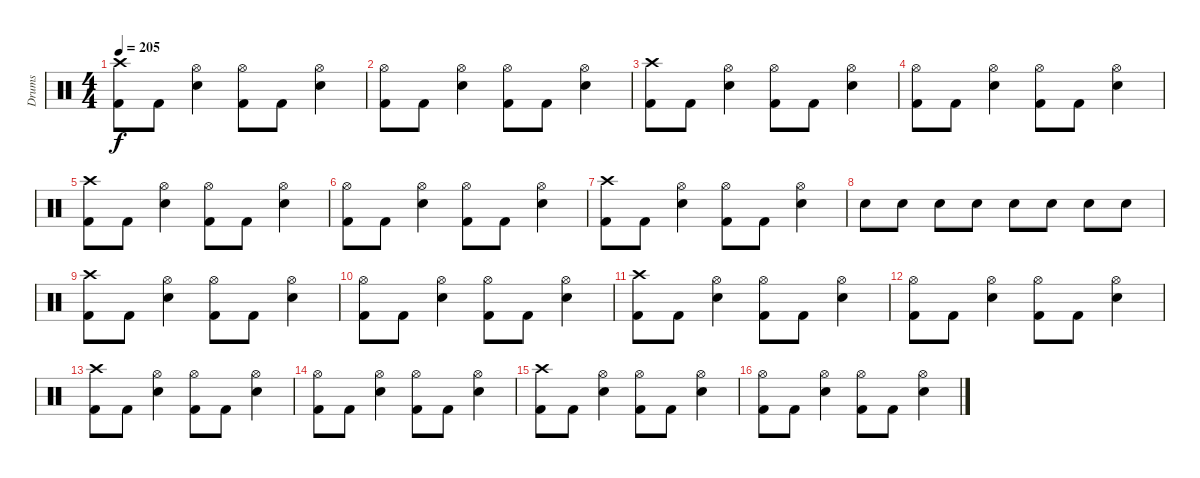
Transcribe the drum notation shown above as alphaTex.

\track ("Drums" "Drums") {instrument percussion}
\staff {score}
\articulation defaults
\ts (4 4)
\tempo 205
\clef neutral
\ks c
("Crash high (hit)" "Kick (hit) 2").8{dy f} "Kick (hit) 2".8 ("Hi-Hat (open)" "Snare (hit) 2").4 ("Hi-Hat (open)" "Kick (hit) 2").8 "Kick (hit) 2".8 ("Hi-Hat (open)" "Snare (hit) 2").4 |
("Hi-Hat (open)" "Kick (hit) 2").8 "Kick (hit) 2".8 ("Hi-Hat (open)" "Snare (hit) 2").4 ("Hi-Hat (open)" "Kick (hit) 2").8 "Kick (hit) 2".8 ("Hi-Hat (open)" "Snare (hit) 2").4 |
("Crash high (hit)" "Kick (hit) 2").8 "Kick (hit) 2".8 ("Hi-Hat (open)" "Snare (hit) 2").4 ("Hi-Hat (open)" "Kick (hit) 2").8 "Kick (hit) 2".8 ("Hi-Hat (open)" "Snare (hit) 2").4 |
("Hi-Hat (open)" "Kick (hit) 2").8 "Kick (hit) 2".8 ("Hi-Hat (open)" "Snare (hit) 2").4 ("Hi-Hat (open)" "Kick (hit) 2").8 "Kick (hit) 2".8 ("Hi-Hat (open)" "Snare (hit) 2").4 |
("Crash high (hit)" "Kick (hit) 2").8 "Kick (hit) 2".8 ("Hi-Hat (open)" "Snare (hit) 2").4 ("Hi-Hat (open)" "Kick (hit) 2").8 "Kick (hit) 2".8 ("Hi-Hat (open)" "Snare (hit) 2").4 |
("Hi-Hat (open)" "Kick (hit) 2").8 "Kick (hit) 2".8 ("Hi-Hat (open)" "Snare (hit) 2").4 ("Hi-Hat (open)" "Kick (hit) 2").8 "Kick (hit) 2".8 ("Hi-Hat (open)" "Snare (hit) 2").4 |
("Crash high (hit)" "Kick (hit) 2").8 "Kick (hit) 2".8 ("Hi-Hat (open)" "Snare (hit) 2").4 ("Hi-Hat (open)" "Kick (hit) 2").8 "Kick (hit) 2".8 ("Hi-Hat (open)" "Snare (hit) 2").4 |
"Snare (hit) 2".8 "Snare (hit) 2".8 "Snare (hit) 2".8 "Snare (hit) 2".8 "Snare (hit) 2".8 "Snare (hit) 2".8 "Snare (hit) 2".8 "Snare (hit) 2".8 |
("Crash high (hit)" "Kick (hit) 2").8 "Kick (hit) 2".8 ("Hi-Hat (open)" "Snare (hit) 2").4 ("Hi-Hat (open)" "Kick (hit) 2").8 "Kick (hit) 2".8 ("Hi-Hat (open)" "Snare (hit) 2").4 |
("Hi-Hat (open)" "Kick (hit) 2").8 "Kick (hit) 2".8 ("Hi-Hat (open)" "Snare (hit) 2").4 ("Hi-Hat (open)" "Kick (hit) 2").8 "Kick (hit) 2".8 ("Hi-Hat (open)" "Snare (hit) 2").4 |
("Crash high (hit)" "Kick (hit) 2").8 "Kick (hit) 2".8 ("Hi-Hat (open)" "Snare (hit) 2").4 ("Hi-Hat (open)" "Kick (hit) 2").8 "Kick (hit) 2".8 ("Hi-Hat (open)" "Snare (hit) 2").4 |
("Hi-Hat (open)" "Kick (hit) 2").8 "Kick (hit) 2".8 ("Hi-Hat (open)" "Snare (hit) 2").4 ("Hi-Hat (open)" "Kick (hit) 2").8 "Kick (hit) 2".8 ("Hi-Hat (open)" "Snare (hit) 2").4 |
("Crash high (hit)" "Kick (hit) 2").8 "Kick (hit) 2".8 ("Hi-Hat (open)" "Snare (hit) 2").4 ("Hi-Hat (open)" "Kick (hit) 2").8 "Kick (hit) 2".8 ("Hi-Hat (open)" "Snare (hit) 2").4 |
("Hi-Hat (open)" "Kick (hit) 2").8 "Kick (hit) 2".8 ("Hi-Hat (open)" "Snare (hit) 2").4 ("Hi-Hat (open)" "Kick (hit) 2").8 "Kick (hit) 2".8 ("Hi-Hat (open)" "Snare (hit) 2").4 |
("Crash high (hit)" "Kick (hit) 2").8 "Kick (hit) 2".8 ("Hi-Hat (open)" "Snare (hit) 2").4 ("Hi-Hat (open)" "Kick (hit) 2").8 "Kick (hit) 2".8 ("Hi-Hat (open)" "Snare (hit) 2").4 |
("Hi-Hat (open)" "Kick (hit) 2").8 "Kick (hit) 2".8 ("Hi-Hat (open)" "Snare (hit) 2").4 ("Hi-Hat (open)" "Kick (hit) 2").8 "Kick (hit) 2".8 ("Hi-Hat (open)" "Snare (hit) 2").4
